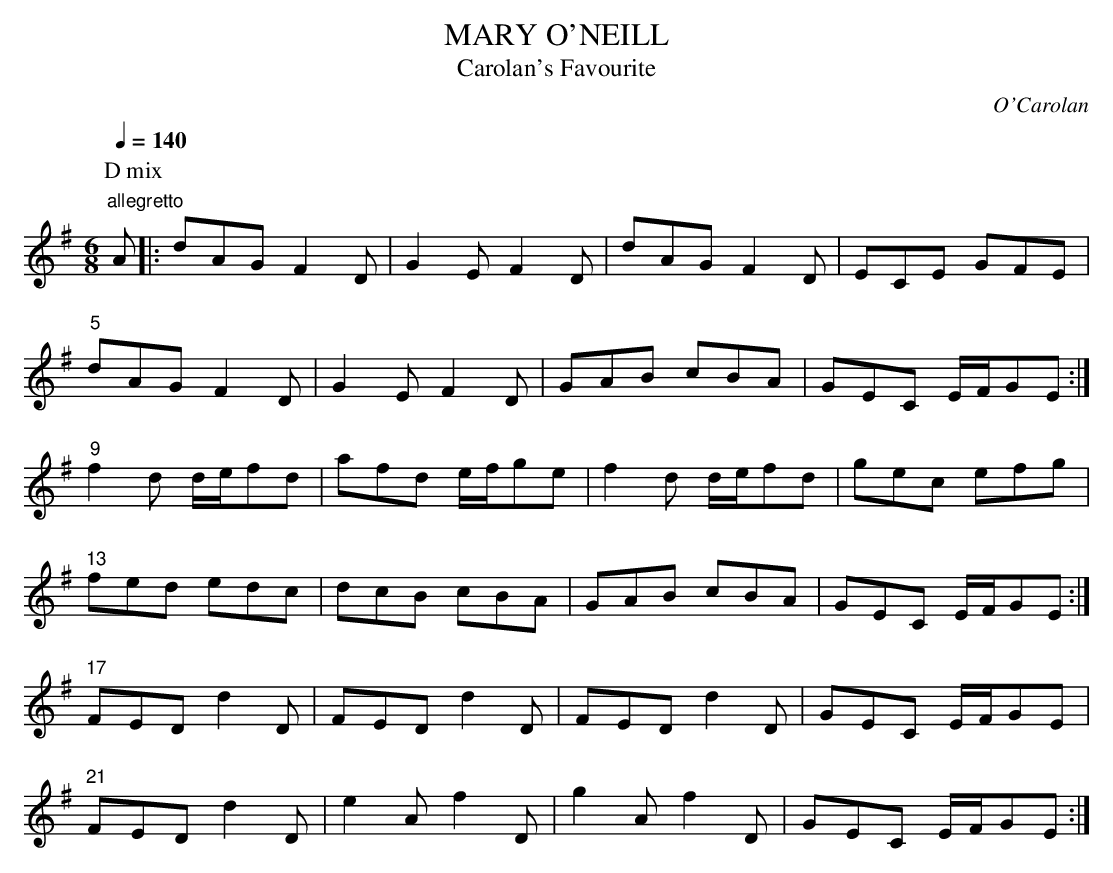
X:1
T:MARY O'NEILL
T:Carolan's Favourite
C:O'Carolan
Q:1/4=140
M:6/8
L:1/8
K:G
P:D mix
"allegretto"
A|:dAG F2D|G2E F2D|dAG F2D|ECE GFE|
"5"dAG F2D|G2E F2D|GAB cBA|GEC E/F/GE :|
"9"f2d d/e/fd|afd e/f/ge|f2d d/e/fd|gec efg|
"13"fed edc|dcB cBA|GAB cBA|GEC E/F/GE:|
"17"FED d2D|FED d2D|FED d2D|GEC E/F/GE|
"21"FED d2D|e2A f2D|g2A f2D|GEC E/F/GE:|
